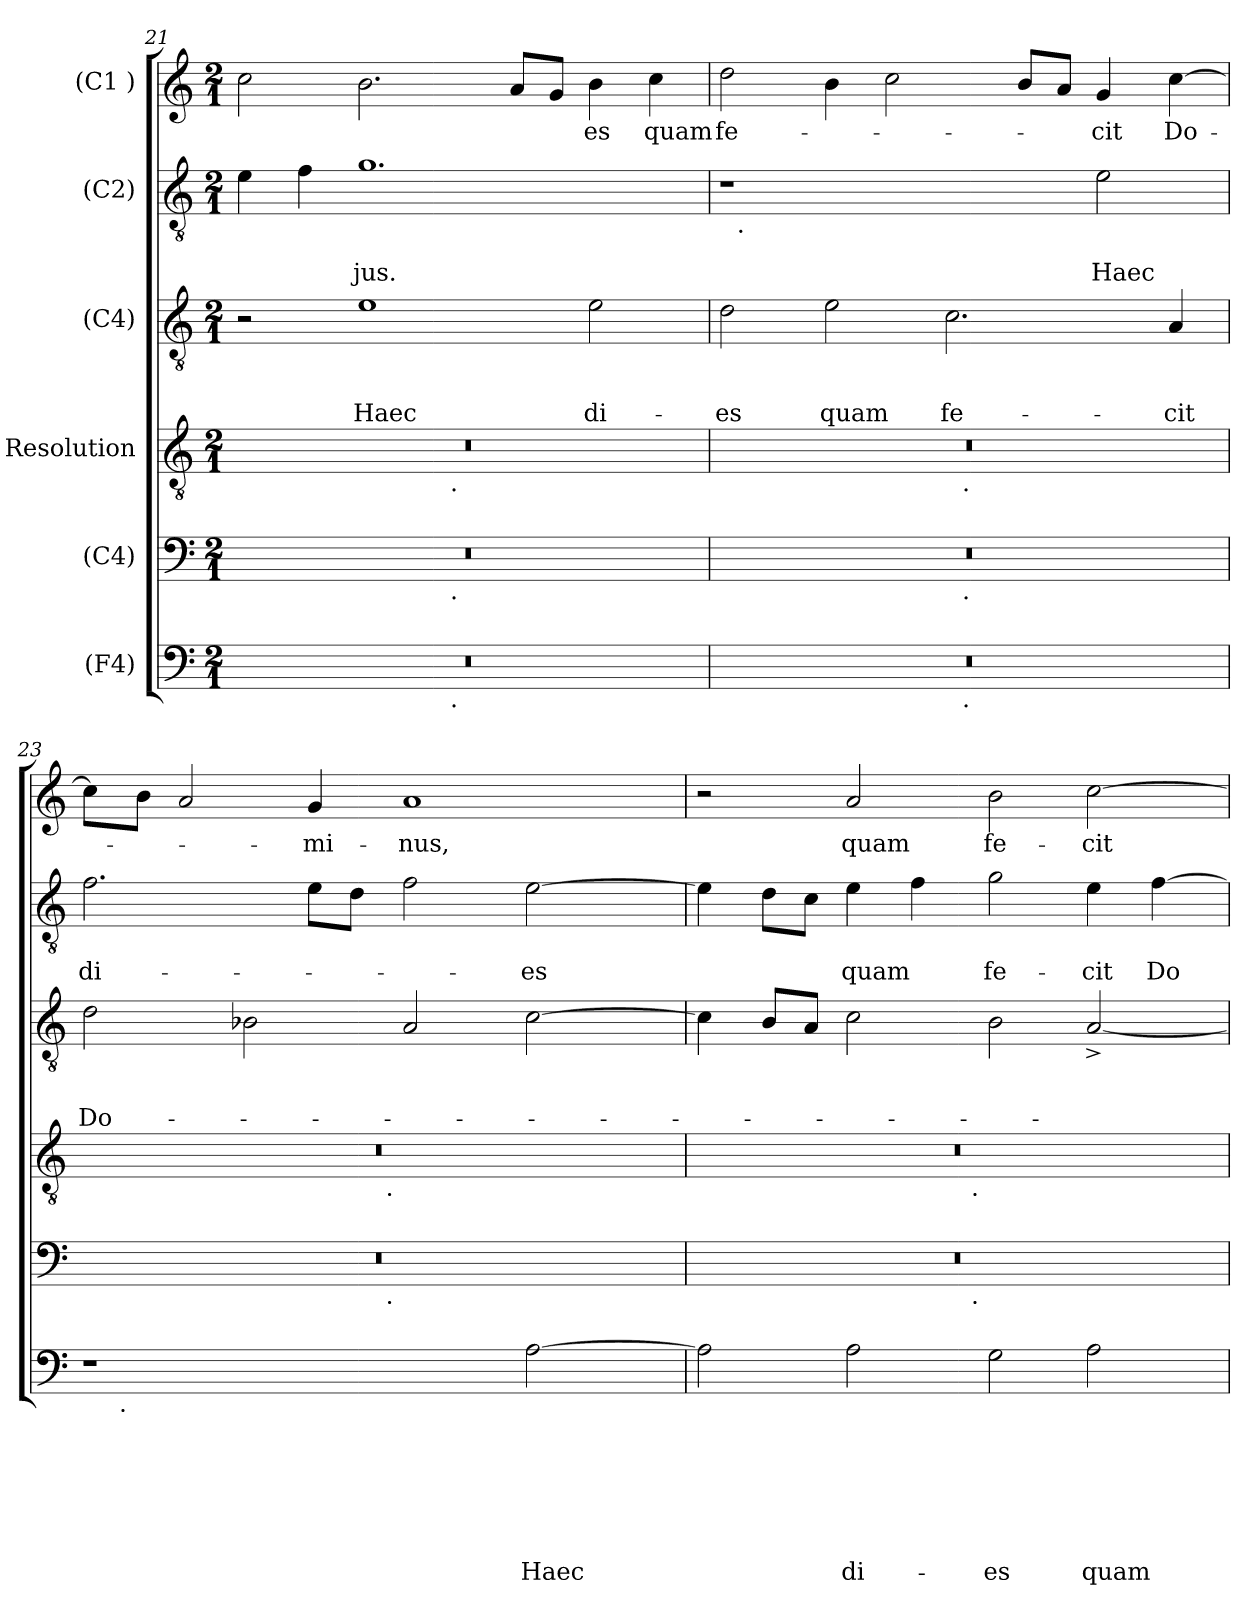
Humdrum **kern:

**kern	**text	**text	**text	**text	**text	**text	**text	**kern	**kern	**kern	**text	**text	**text	**kern	**text	**text	**kern	**text
*part6	*part6	*part6	*part6	*part6	*part6	*part6	*part6	*part5	*part4	*part3	*part3	*part3	*part3	*part2	*part2	*part2	*part1	*part1
*staff6	*staff6	*staff6	*staff6	*staff6	*staff6	*staff6	*staff6	*staff5	*staff4	*staff3	*staff3	*staff3	*staff3	*staff2	*staff2	*staff2	*staff1	*staff1
*I"(F4)	*	*	*	*	*	*	*	*I"(C4)	*I"Resolution	*I"(C4)	*	*	*	*I"(C2)	*	*	*I"(C1 )	*
*clefF4	*	*	*	*	*	*	*	*clefF4	*clefGv2	*clefGv2	*	*	*	*clefGv2	*	*	*clefG2	*
*k[]	*	*	*	*	*	*	*	*k[]	*k[]	*k[]	*	*	*	*k[]	*	*	*k[]	*
*C:	*	*	*	*	*	*	*	*C:	*C:	*C:	*	*	*	*C:	*	*	*C:	*
*M2/1	*	*	*	*	*	*	*	*M2/1	*M2/1	*M2/1	*	*	*	*M2/1	*	*	*M2/1	*
=21	=21	=21	=21	=21	=21	=21	=21	=21	=21	=21	=21	=21	=21	=21	=21	=21	=21	=21
*^	*	*	*	*	*	*	*	*^	*^	*	*	*	*	*	*	*	*	*
0r	1ryy	.	.	.	.	.	.	.	0r	1ryy	0r	1ryy	2r	.	.	.	4e\	.	.	2cc\	.
.	.	.	.	.	.	.	.	.	.	.	.	.	.	.	.	.	4f\	.	.	.	.
!	!	!	!	!	!	!	!	!	!	!	!	!	!	!	!	!LO:LY:b	!	!	!LO:LY:b	!	!
.	.	.	.	.	.	.	.	.	.	.	.	.	1e	.	.	Haec	1.g	.	-jus.	2.b\	.
!	!	!	!	!	!	!	!	!	!	!	!	!LO:TX:b:t=.	!	!	!	!	!	!	!	!	!
!	!	!	!	!	!	!	!	!	!	!LO:TX:b:t=.	!	!	!	!	!	!	!	!	!	!	!
!	!LO:TX:b:t=.	!	!	!	!	!	!	!	!	!	!	!	!	!	!	!	!	!	!	!	!
.	1ryy	.	.	.	.	.	.	.	.	1ryy	.	1ryy	.	.	.	.	.	.	.	.	.
.	.	.	.	.	.	.	.	.	.	.	.	.	.	.	.	.	.	.	.	8a/L	.
.	.	.	.	.	.	.	.	.	.	.	.	.	.	.	.	.	.	.	.	8g/J	.
!	!	!	!	!	!	!	!	!	!	!	!	!	!	!	!	!LO:LY:b	!	!	!	!	!LO:LY:b
.	.	.	.	.	.	.	.	.	.	.	.	.	2e\	.	.	di-	.	.	.	4b\	-es
!	!	!	!	!	!	!	!	!	!	!	!	!	!	!	!	!	!	!	!	!	!LO:LY:b
.	.	.	.	.	.	.	.	.	.	.	.	.	.	.	.	.	.	.	.	4cc\	quam
!!LO:LB:g=z
=22	=22	=22	=22	=22	=22	=22	=22	=22	=22	=22	=22	=22	=22	=22	=22	=22	=22	=22	=22	=22	=22
!	!	!	!	!	!	!	!	!	!	!	!	!	!	!	!	!LO:LY:b	!	!	!	!	!LO:LY:b
*	*	*	*	*	*	*	*	*	*	*	*	*	*	*	*	*	*^	*	*	*	*
0r	1ryy	.	.	.	.	.	.	.	0r	1ryy	0r	1ryy	2d\	.	.	-es	1r	32ryy	.	.	2dd\	fe-
!	!	!	!	!	!	!	!	!	!	!	!	!	!	!	!	!	!	!LO:TX:b:t=.	!	!	!	!
.	.	.	.	.	.	.	.	.	.	.	.	.	.	.	.	.	.	1ryy	.	.	.	.
!	!	!	!	!	!	!	!	!	!	!	!	!	!	!	!	!LO:LY:b	!	!	!	!	!	!
.	.	.	.	.	.	.	.	.	.	.	.	.	2e\	.	.	quam	.	.	.	.	4b\	.
.	.	.	.	.	.	.	.	.	.	.	.	.	.	.	.	.	.	.	.	.	2cc\	.
!	!	!	!	!	!	!	!	!	!	!	!	!	!	!	!	!LO:LY:b	!	!	!	!	!	!
.	32ryy	.	.	.	.	.	.	.	.	32ryy	.	32ryy	2.c\	.	.	fe-	2ryy	.	.	.	.	.
!	!	!	!	!	!	!	!	!	!	!	!	!LO:TX:b:t=.	!	!	!	!	!	!	!	!	!	!
!	!	!	!	!	!	!	!	!	!	!LO:TX:b:t=.	!	!	!	!	!	!	!	!	!	!	!	!
!	!LO:TX:b:t=.	!	!	!	!	!	!	!	!	!	!	!	!	!	!	!	!	!	!	!	!	!
.	2ryy	.	.	.	.	.	.	.	.	2ryy	.	2ryy	.	.	.	.	.	2ryy	.	.	.	.
.	.	.	.	.	.	.	.	.	.	.	.	.	.	.	.	.	.	.	.	.	8b/L	.
.	.	.	.	.	.	.	.	.	.	.	.	.	.	.	.	.	.	.	.	.	8a/J	.
!	!	!	!	!	!	!	!	!	!	!	!	!	!	!	!	!	!	!	!	!LO:LY:b	!	!LO:LY:b
.	.	.	.	.	.	.	.	.	.	.	.	.	.	.	.	.	2e\	.	.	Haec	4g/	-cit
.	4...ryy	.	.	.	.	.	.	.	.	4...ryy	.	4...ryy	.	.	.	.	.	4...ryy	.	.	.	.
!	!	!	!	!	!	!	!	!	!	!	!	!	!	!	!	!LO:LY:b	!	!	!	!	!	!LO:LY:b
.	.	.	.	.	.	.	.	.	.	.	.	.	4A/	.	.	-cit	.	.	.	.	[>4cc\	Do-
=23	=23	=23	=23	=23	=23	=23	=23	=23	=23	=23	=23	=23	=23	=23	=23	=23	=23	=23	=23	=23	=23	=23
!	!	!	!	!	!	!	!	!	!	!	!	!	!	!	!	!LO:LY:b	!	!	!	!LO:LY:b	!	!
*	*	*	*	*	*	*	*	*	*	*	*	*	*	*	*	*	*v	*v	*	*	*	*
1r	16.ryy	.	.	.	.	.	.	.	0r	2ryy	0r	2ryy	2d\	.	.	Do-	2.f\	.	di-	8cc\L]	.
!	!LO:TX:b:t=.	!	!	!	!	!	!	!	!	!	!	!	!	!	!	!	!	!	!	!	!
.	1ryy	.	.	.	.	.	.	.	.	.	.	.	.	.	.	.	.	.	.	.	.
.	.	.	.	.	.	.	.	.	.	.	.	.	.	.	.	.	.	.	.	8b\J	.
.	.	.	.	.	.	.	.	.	.	.	.	.	.	.	.	.	.	.	.	2a/	.
.	.	.	.	.	.	.	.	.	.	4...ryy	.	4...ryy	2B-\	.	.	.	.	.	.	.	.
!	!	!	!	!	!	!	!	!	!	!	!	!	!	!	!	!	!	!	!	!	!LO:LY:b
.	.	.	.	.	.	.	.	.	.	.	.	.	.	.	.	.	8e\L	.	.	4g/	-mi-
.	.	.	.	.	.	.	.	.	.	.	.	.	.	.	.	.	8d\J	.	.	.	.
!	!	!	!	!	!	!	!	!	!	!	!	!LO:TX:b:t=.	!	!	!	!	!	!	!	!	!
!	!	!	!	!	!	!	!	!	!	!LO:TX:b:t=.	!	!	!	!	!	!	!	!	!	!	!
.	.	.	.	.	.	.	.	.	.	1ryy	.	1ryy	.	.	.	.	.	.	.	.	.
!	!	!	!	!	!	!	!	!	!	!	!	!	!	!	!	!	!	!	!	!	!LO:LY:b
2ryy	.	.	.	.	.	.	.	.	.	.	.	.	2A/	.	.	.	2f\	.	.	1a	-nus,
.	2ryy	.	.	.	.	.	.	.	.	.	.	.	.	.	.	.	.	.	.	.	.
!	!	!	!	!	!	!	!	!LO:LY:b	!	!	!	!	!	!	!	!	!	!	!LO:LY:b	!	!
[>2A\	.	.	.	.	.	.	.	Haec	.	.	.	.	[>2c\	.	.	.	[>2e\	.	-es	.	.
.	4ryy	.	.	.	.	.	.	.	.	.	.	.	.	.	.	.	.	.	.	.	.
.	8ryy	.	.	.	.	.	.	.	.	.	.	.	.	.	.	.	.	.	.	.	.
.	32ryy	.	.	.	.	.	.	.	.	32ryy	.	32ryy	.	.	.	.	.	.	.	.	.
*v	*v	*	*	*	*	*	*	*	*	*	*	*	*	*	*	*	*	*	*	*	*
=24	=24	=24	=24	=24	=24	=24	=24	=24	=24	=24	=24	=24	=24	=24	=24	=24	=24	=24	=24	=24
2A\]	.	.	.	.	.	.	.	0r	2ryy	0r	2ryy	4c\]	.	.	.	4e\]	.	.	2r	.
.	.	.	.	.	.	.	.	.	.	.	.	8B/L	.	.	.	8d\L	.	.	.	.
.	.	.	.	.	.	.	.	.	.	.	.	8A/J	.	.	.	8c\J	.	.	.	.
!	!	!	!	!	!	!	!LO:LY:b	!	!	!	!	!	!	!	!	!	!	!LO:LY:b	!	!LO:LY:b
2A\	.	.	.	.	.	.	di-	.	4...ryy	.	4...ryy	2c\	.	.	.	4e\	.	quam	2a/	quam
.	.	.	.	.	.	.	.	.	.	.	.	.	.	.	.	4f\	.	.	.	.
!	!	!	!	!	!	!	!	!	!	!	!LO:TX:b:t=.	!	!	!	!	!	!	!	!	!
!	!	!	!	!	!	!	!	!	!LO:TX:b:t=.	!	!	!	!	!	!	!	!	!	!	!
.	.	.	.	.	.	.	.	.	1ryy	.	1ryy	.	.	.	.	.	.	.	.	.
!	!	!	!	!	!	!	!LO:LY:b	!	!	!	!	!	!	!	!	!	!	!LO:LY:b	!	!LO:LY:b
2G\	.	.	.	.	.	.	-es	.	.	.	.	2B\	.	.	.	2g\	.	fe-	2b\	fe-
!	!	!	!	!	!	!	!LO:LY:b	!	!	!	!	!	!	!	!	!	!	!LO:LY:b	!	!LO:LY:b
2A\	.	.	.	.	.	.	quam	.	.	.	.	[<2A^</	.	.	.	4e\	.	-cit	[>2cc\	-cit
!	!	!	!	!	!	!	!	!	!	!	!	!	!	!	!	!	!	!LO:LY:b	!	!
.	.	.	.	.	.	.	.	.	.	.	.	.	.	.	.	[>4f\	.	Do-	.	.
.	.	.	.	.	.	.	.	.	32ryy	.	32ryy	.	.	.	.	.	.	.	.	.
*	*	*	*	*	*	*	*	*v	*v	*	*	*	*	*	*	*	*	*	*	*
*	*	*	*	*	*	*	*	*	*v	*v	*	*	*	*	*	*	*	*	*
=	=	=	=	=	=	=	=	=	=	=	=	=	=	=	=	=	=	=
*-	*-	*-	*-	*-	*-	*-	*-	*-	*-	*-	*-	*-	*-	*-	*-	*-	*-	*-
